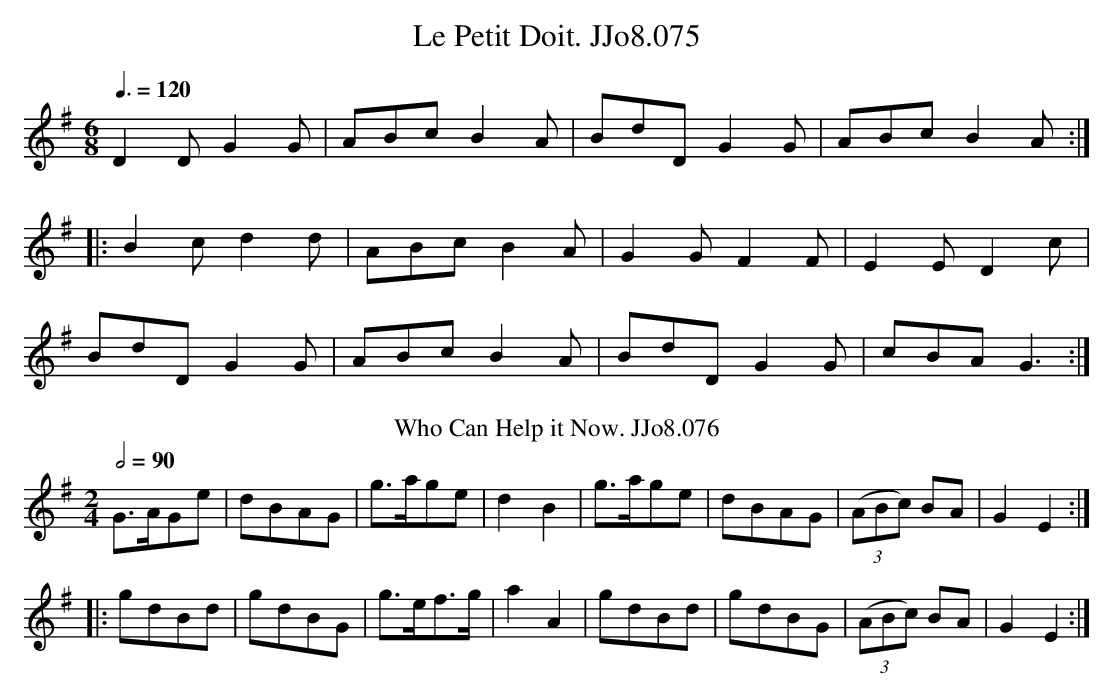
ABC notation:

X:1
T:Petit Doit. JJo8.075, Le
M:6/8
L:1/8
Q:3/8=120
K:G
D2DG2G|ABcB2A|BdDG2G|ABcB2A:|
|:B2cd2d|ABcB2A|G2GF2F|E2ED2c|
BdDG2G|ABcB2A|BdDG2G|cBAG3:|
T:Who Can Help it Now. JJo8.076
M:2/4
L:1/8
Q:1/2=90
K:G
G>AGe|dBAG|g>age|d2B2|g>age|dBAG|((3ABc) BA|G2E2:|
|:gdBd|gdBG|g>ef>g|a2A2|gdBd|gdBG|((3ABc) BA|G2E2:|
